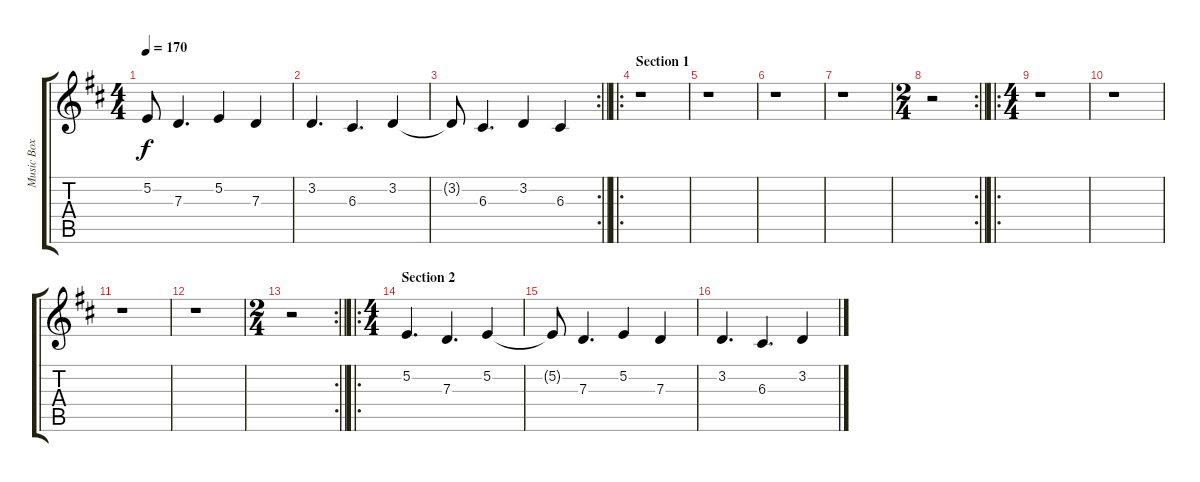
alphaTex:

\track ("Music Box" "Music Box") {instrument musicbox}
\staff {score tabs}
\tuning (E4 B3 G3 D3 A2 E2) {hide}
\ts (4 4)
\tempo 170
\clef g2
\ks d
5.2{t}.8{dy f} 7.3.4{d} 5.2.4 7.3.4 |
3.2.4{d} 6.3.4{d} 3.2.4 |
\rc 2
\barLineRight lightlight
3.2{t}.8 6.3.4{d} 3.2.4 6.3.4 |
\ro
\section ("" "Section 1")
r.1 |
r.1 |
r.1 |
r.1 |
\rc 2
\ts (2 4)
\barLineRight lightlight
r.2 |
\ro
\ts (4 4)
r.1 |
r.1 |
r.1 |
r.1 |
\rc 2
\ts (2 4)
\barLineRight lightlight
r.2 |
\ro
\ts (4 4)
\section ("" "Section 2")
5.2.4{d} 7.3.4{d} 5.2.4 |
5.2{t}.8 7.3.4{d} 5.2.4 7.3.4 |
3.2.4{d} 6.3.4{d} 3.2.4
